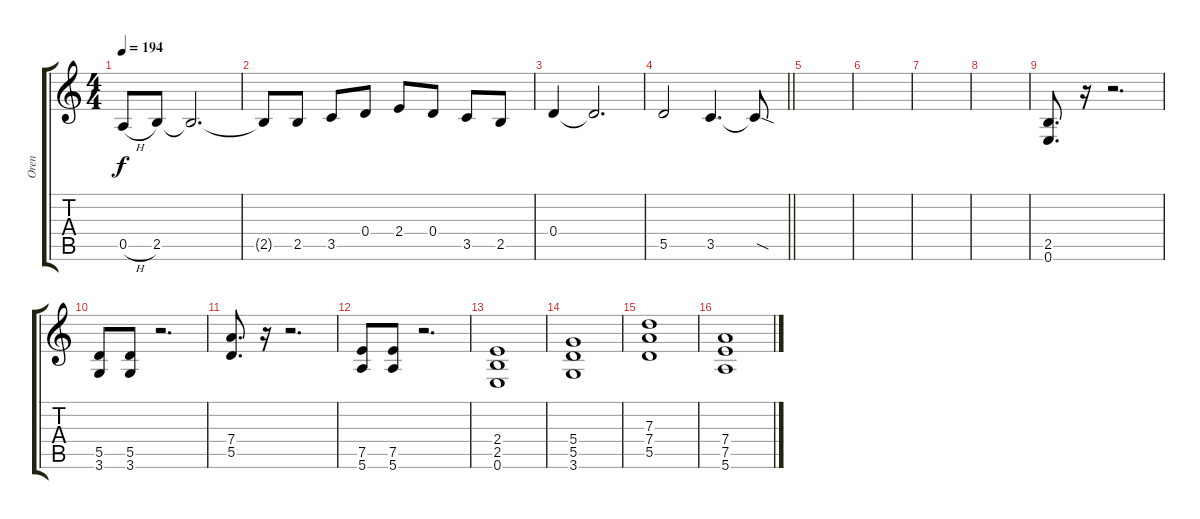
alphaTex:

\track ("Oren" "Oren") {instrument distortionguitar}
\staff {score tabs}
\tuning (E4 B3 G3 D3 A2 E2) {hide}
\ts (4 4)
\tempo 194
\clef g2
\ks c
0.5{h}.8{dy f} 2.5.8 2.5{t}.2{d volume 7} |
2.5{t}.8 2.5.8{volume 14} 3.5.8 0.4.8 2.4.8 0.4.8 3.5.8 2.5.8 |
0.4.4 0.4{t}.2{d volume 7} |
\barLineRight lightlight
5.5.2{volume 14} 3.5.4{d} 3.5{sod t}.8 |
\section ("" "")
|
|
|
|
(2.5 0.6).8{d} r.16 r.2{d} |
(5.5 3.6).8 (5.5 3.6).8 r.2{d} |
(7.4 5.5).8{d} r.16 r.2{d} |
(7.5 5.6).8 (7.5 5.6).8 r.2{d} |
(2.4 2.5 0.6).1 |
(5.4 5.5 3.6).1 |
(7.3 7.4 5.5).1 |
(7.4 7.5 5.6).1
